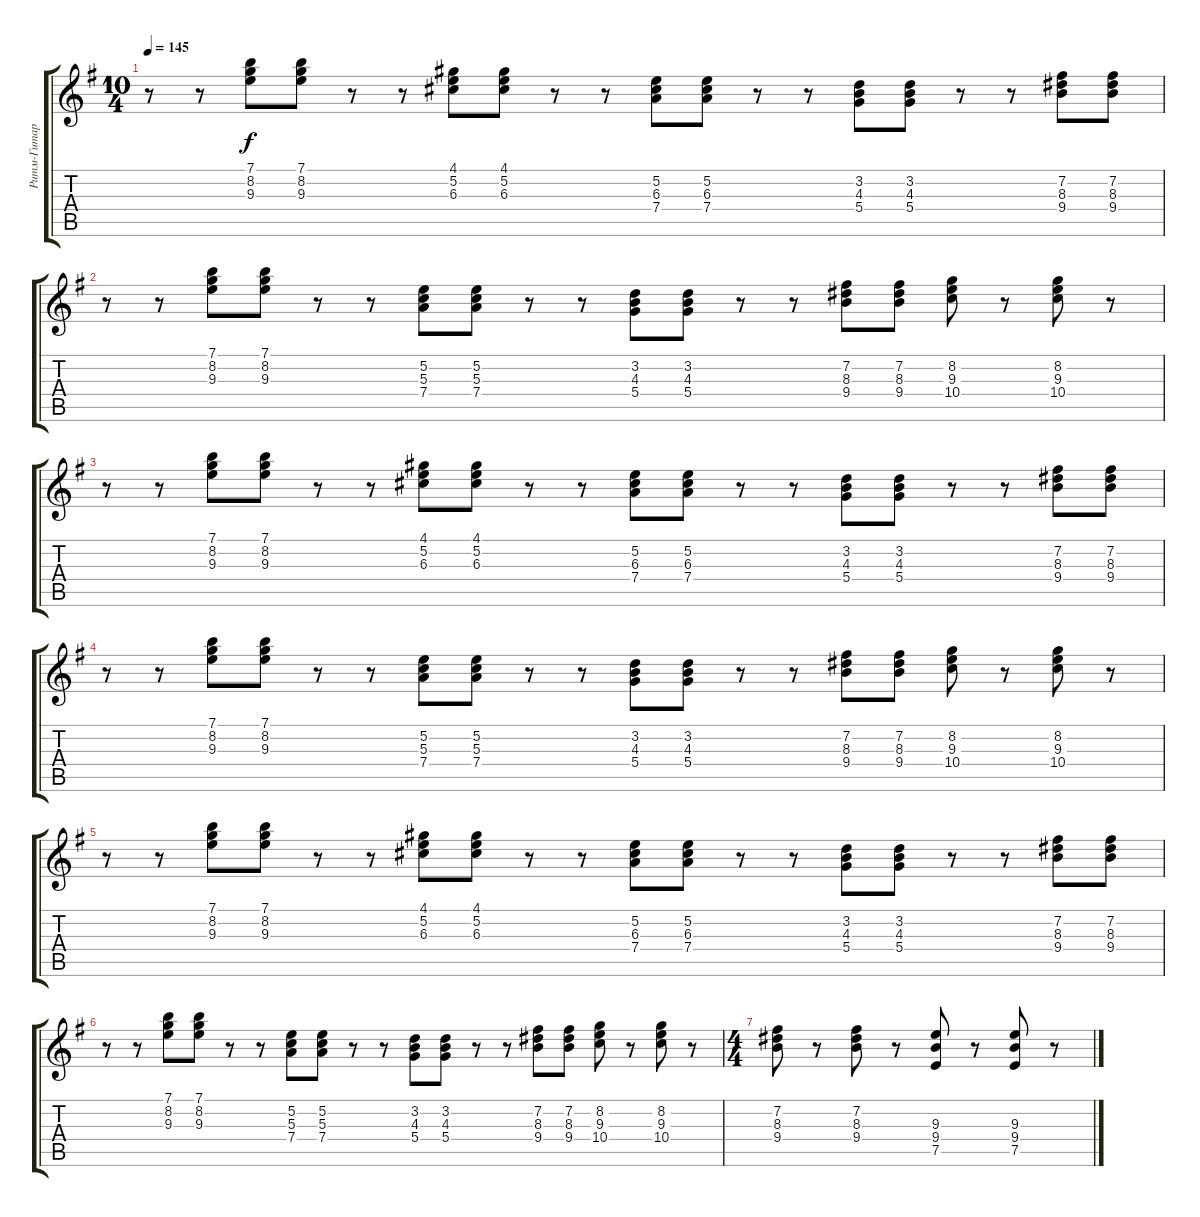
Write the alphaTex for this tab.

\track ("Ритм-Гитара" "Ритм-Гитар") {instrument acousticguitarsteel}
\staff {score tabs}
\tuning (E4 B3 G3 D3 A2 E2) {hide}
\ts (10 4)
\tempo 145
\clef g2
\ks eminor
r.8{dy f} r.8 (7.1 8.2 9.3).8 (7.1 8.2 9.3).8 r.8 r.8 (4.1 5.2 6.3).8 (4.1 5.2 6.3).8 r.8 r.8 (5.2 6.3 7.4).8 (5.2 6.3 7.4).8 r.8 r.8 (3.2 4.3 5.4).8 (3.2 4.3 5.4).8 r.8 r.8 (7.2 8.3 9.4).8 (7.2 8.3 9.4).8 |
r.8 r.8 (7.1 8.2 9.3).8 (7.1 8.2 9.3).8 r.8 r.8 (5.2 5.3 7.4).8 (5.2 5.3 7.4).8 r.8 r.8 (3.2 4.3 5.4).8 (3.2 4.3 5.4).8 r.8 r.8 (7.2 8.3 9.4).8 (7.2 8.3 9.4).8 (8.2 9.3 10.4).8 r.8 (8.2 9.3 10.4).8 r.8 |
r.8 r.8 (7.1 8.2 9.3).8 (7.1 8.2 9.3).8 r.8 r.8 (4.1 5.2 6.3).8 (4.1 5.2 6.3).8 r.8 r.8 (5.2 6.3 7.4).8 (5.2 6.3 7.4).8 r.8 r.8 (3.2 4.3 5.4).8 (3.2 4.3 5.4).8 r.8 r.8 (7.2 8.3 9.4).8 (7.2 8.3 9.4).8 |
r.8 r.8 (7.1 8.2 9.3).8 (7.1 8.2 9.3).8 r.8 r.8 (5.2 5.3 7.4).8 (5.2 5.3 7.4).8 r.8 r.8 (3.2 4.3 5.4).8 (3.2 4.3 5.4).8 r.8 r.8 (7.2 8.3 9.4).8 (7.2 8.3 9.4).8 (8.2 9.3 10.4).8 r.8 (8.2 9.3 10.4).8 r.8 |
r.8 r.8 (7.1 8.2 9.3).8 (7.1 8.2 9.3).8 r.8 r.8 (4.1 5.2 6.3).8 (4.1 5.2 6.3).8 r.8 r.8 (5.2 6.3 7.4).8 (5.2 6.3 7.4).8 r.8 r.8 (3.2 4.3 5.4).8 (3.2 4.3 5.4).8 r.8 r.8 (7.2 8.3 9.4).8 (7.2 8.3 9.4).8 |
r.8 r.8 (7.1 8.2 9.3).8 (7.1 8.2 9.3).8 r.8 r.8 (5.2 5.3 7.4).8 (5.2 5.3 7.4).8 r.8 r.8 (3.2 4.3 5.4).8 (3.2 4.3 5.4).8 r.8 r.8 (7.2 8.3 9.4).8 (7.2 8.3 9.4).8 (8.2 9.3 10.4).8 r.8 (8.2 9.3 10.4).8 r.8 |
\ts (4 4)
(7.2 8.3 9.4).8 r.8 (7.2 8.3 9.4).8 r.8 (9.3 9.4 7.5).8 r.8 (9.3 9.4 7.5).8 r.8
